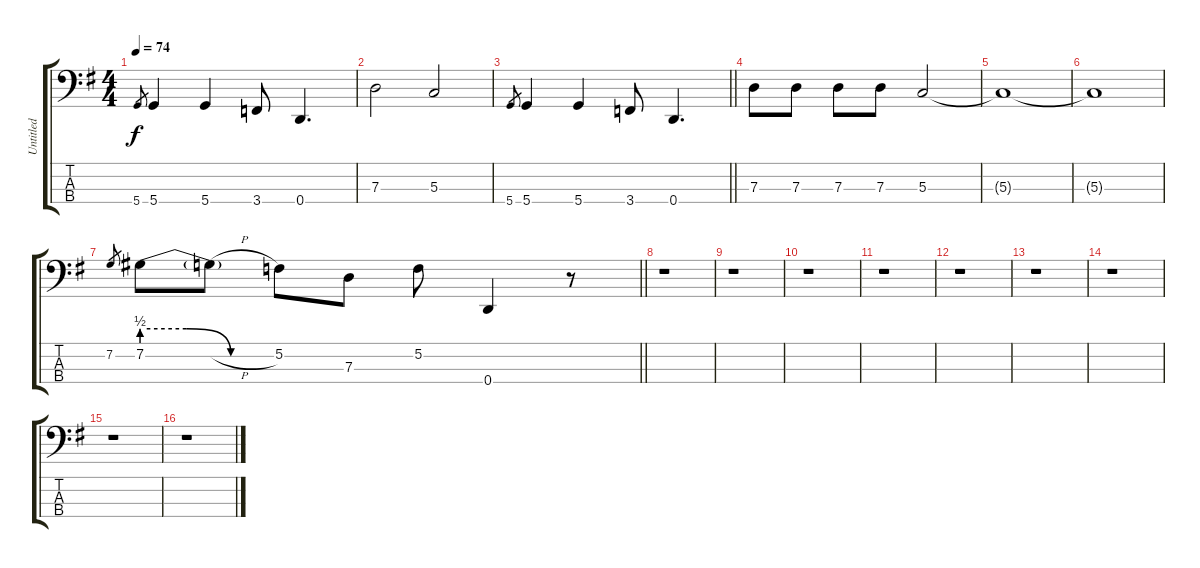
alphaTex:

\track ("Untitled" "Untitled") {instrument electricbasspick}
\staff {score tabs}
\tuning (F2 C2 G1 D1) {hide}
\ts (4 4)
\tempo 74
\clef f4
\ks g
5.4.8{gr dy f} 5.4.4 5.4.4 3.4.8 0.4.4{d} |
7.3.2 5.3.2 |
\barLineRight lightlight
5.4.8{gr} 5.4.4 5.4.4 3.4.8 0.4.4{d} |
7.3.8 7.3.8 7.3.8 7.3.8 5.3.2 |
5.3{t}.1 |
5.3{t}.1 |
\barLineRight lightlight
7.2.8{gr} 7.2{be (custom 0 2 20 2 40 0 60 0)}.8 7.2{h t}.8 5.2.8 7.3.8 5.2.8 0.4.4 r.8 |
r.1 |
r.1 |
r.1 |
r.1 |
r.1 |
r.1 |
r.1 |
r.1 |
r.1
